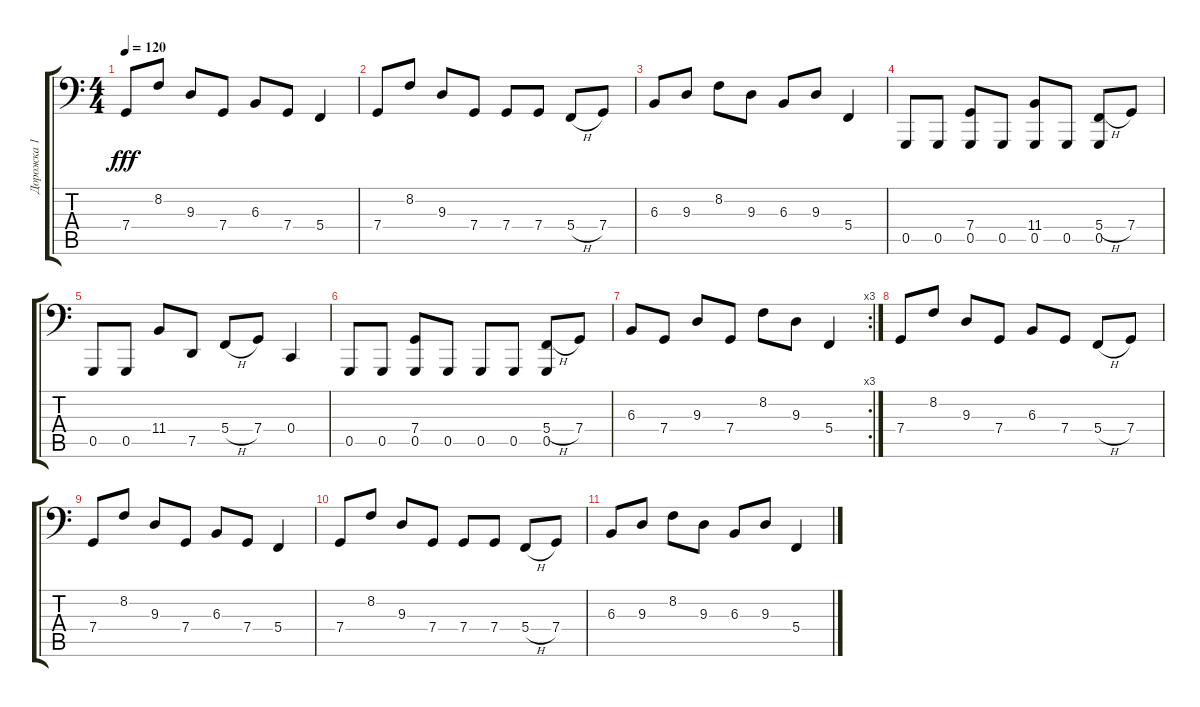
\track ("Дорожка 1" "Дорожка 1") {instrument lead8bassandlead}
\staff {score tabs}
\tuning (D3 A2 F2 C2 G1 D1) {hide}
\ts (4 4)
\tempo 120
\clef f4
\ks c
7.4.8{dy fff} 8.2.8 9.3.8 7.4.8 6.3.8 7.4.8 5.4.4 |
7.4.8 8.2.8 9.3.8 7.4.8 7.4.8 7.4.8 5.4{h}.8 7.4.8 |
6.3.8 9.3.8 8.2.8 9.3.8 6.3.8 9.3.8 5.4.4 |
0.5.8 0.5.8 (7.4 0.5).8 0.5.8 (11.4 0.5).8 0.5.8 (5.4{h} 0.5).8 7.4.8 |
0.5.8 0.5.8 11.4.8 7.5.8 5.4{h}.8 7.4.8 0.4.4 |
0.5.8 0.5.8 (7.4 0.5).8 0.5.8 0.5.8 0.5.8 (5.4{h} 0.5).8 7.4.8 |
\rc 3
6.3.8 7.4.8 9.3.8 7.4.8 8.2.8 9.3.8 5.4.4 |
7.4.8 8.2.8 9.3.8 7.4.8 6.3.8 7.4.8 5.4{h}.8 7.4.8 |
7.4.8 8.2.8 9.3.8 7.4.8 6.3.8 7.4.8 5.4.4 |
7.4.8 8.2.8 9.3.8 7.4.8 7.4.8 7.4.8 5.4{h}.8 7.4.8 |
6.3.8 9.3.8 8.2.8 9.3.8 6.3.8 9.3.8 5.4.4
